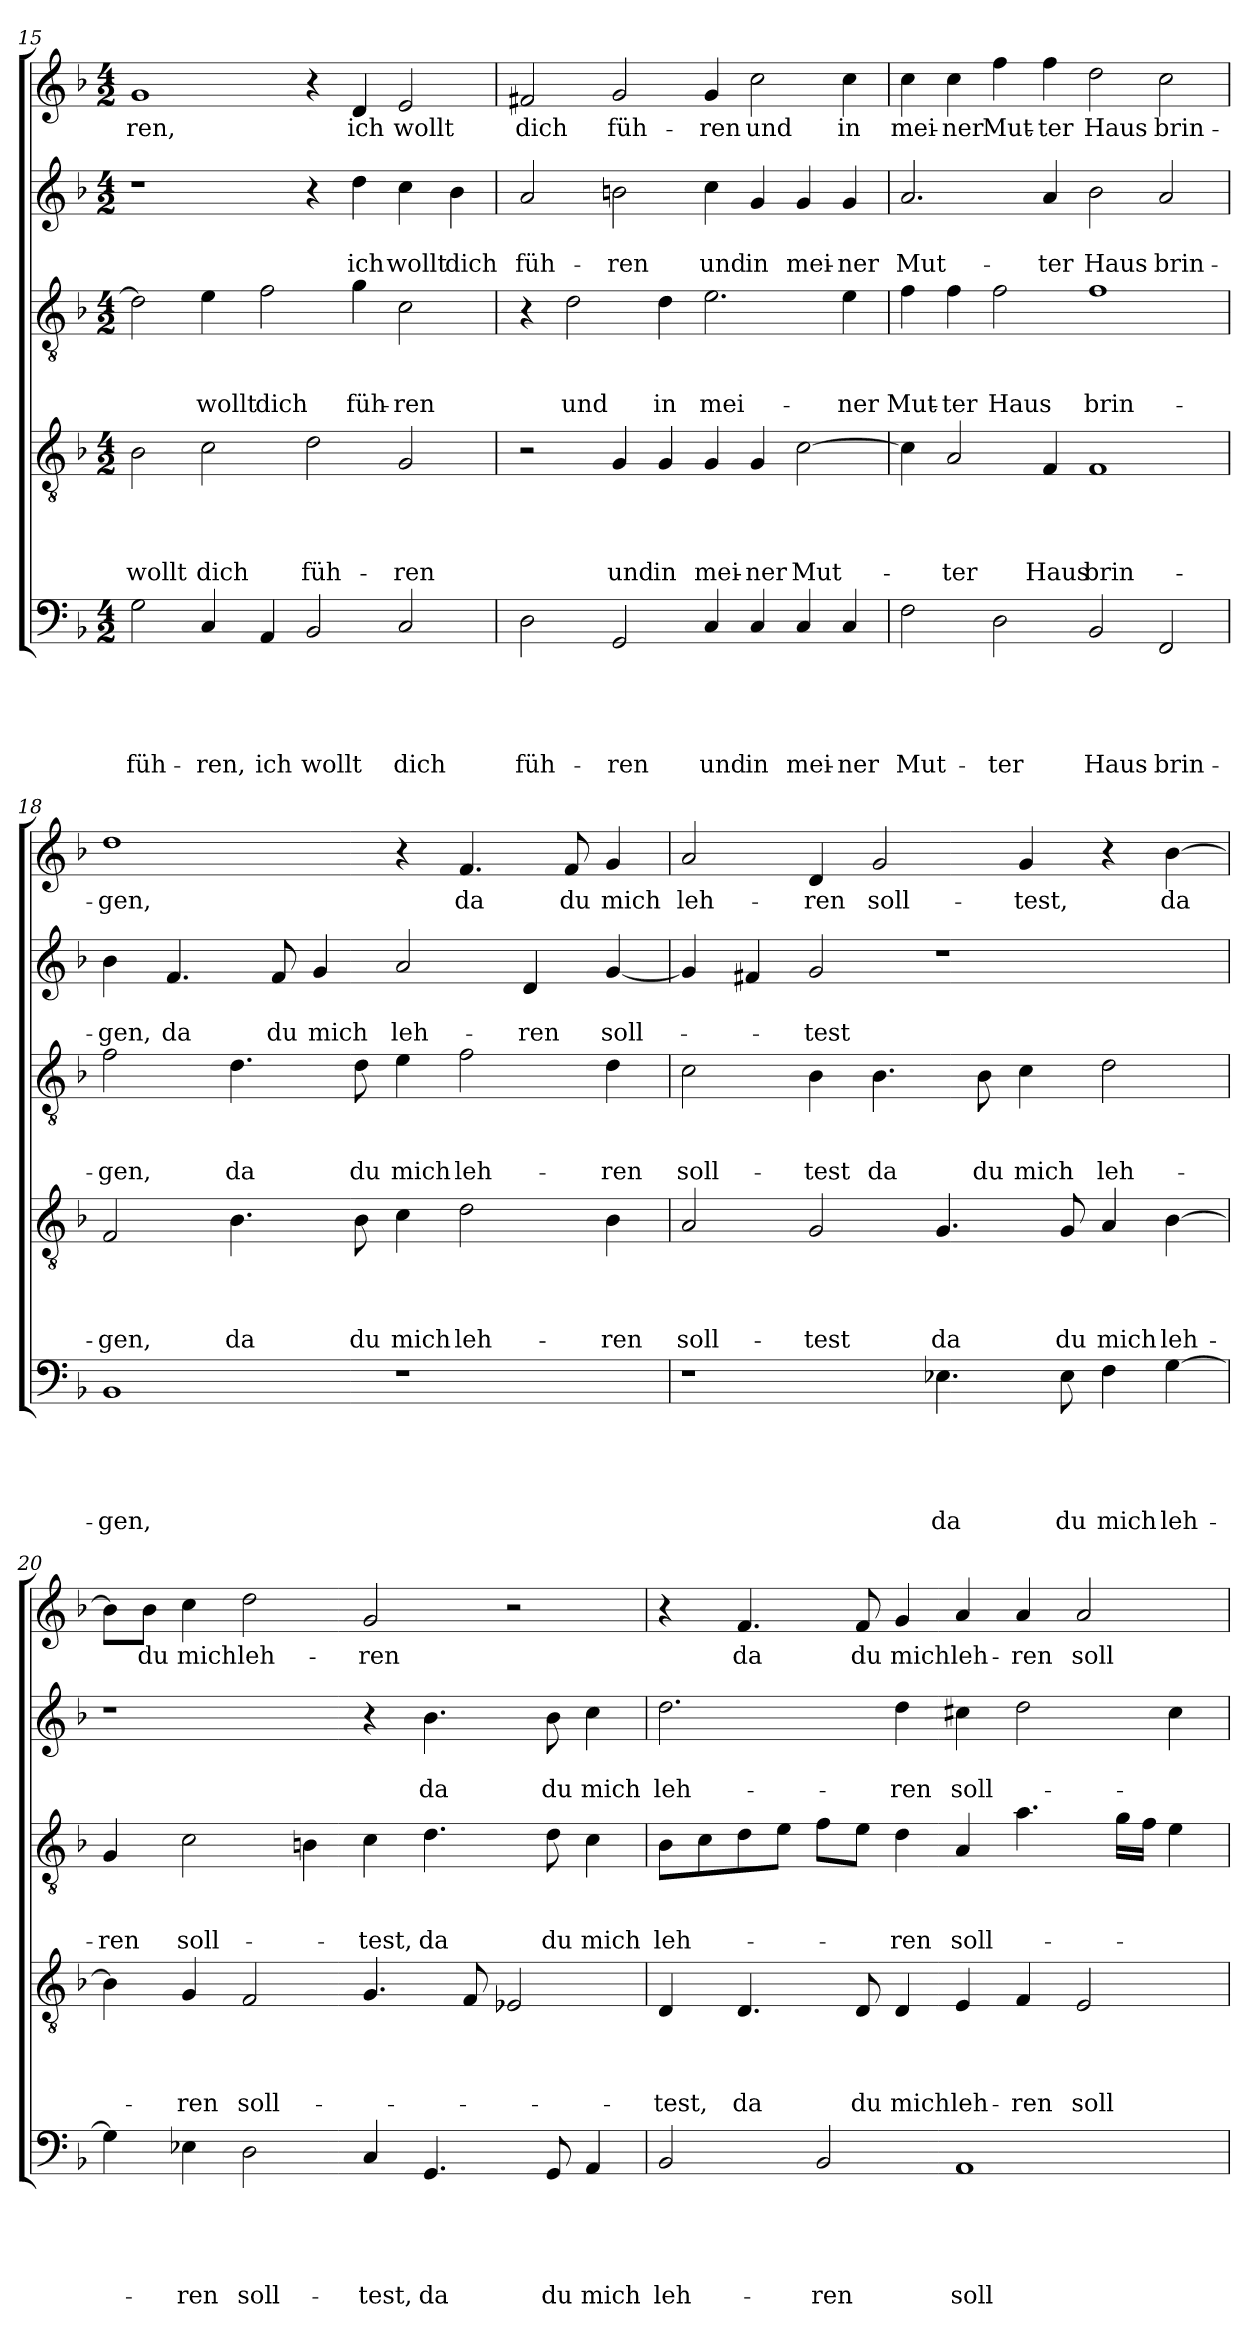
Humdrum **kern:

**kern	**text	**text	**text	**text	**text	**kern	**text	**text	**text	**text	**kern	**text	**text	**text	**kern	**text	**text	**kern	**text
*part5	*part5	*part5	*part5	*part5	*part5	*part4	*part4	*part4	*part4	*part4	*part3	*part3	*part3	*part3	*part2	*part2	*part2	*part1	*part1
*staff5	*staff5	*staff5	*staff5	*staff5	*staff5	*staff4	*staff4	*staff4	*staff4	*staff4	*staff3	*staff3	*staff3	*staff3	*staff2	*staff2	*staff2	*staff1	*staff1
*clefF4	*	*	*	*	*	*clefGv2	*	*	*	*	*clefGv2	*	*	*	*clefG2	*	*	*clefG2	*
*k[b-]	*	*	*	*	*	*k[b-]	*	*	*	*	*k[b-]	*	*	*	*k[b-]	*	*	*k[b-]	*
*F:	*	*	*	*	*	*F:	*	*	*	*	*F:	*	*	*	*F:	*	*	*F:	*
*M4/2	*	*	*	*	*	*M4/2	*	*	*	*	*M4/2	*	*	*	*M4/2	*	*	*M4/2	*
=15	=15	=15	=15	=15	=15	=15	=15	=15	=15	=15	=15	=15	=15	=15	=15	=15	=15	=15	=15
!	!	!	!	!	!LO:LY:b	!	!	!	!	!LO:LY:b	!	!	!	!	!	!	!	!	!LO:LY:b
2G\	.	.	.	.	füh-	2B-\	.	.	.	wollt	2d\]	.	.	.	1r	.	.	1g	-ren,
!	!	!	!	!	!LO:LY:b	!	!	!	!	!LO:LY:b	!	!	!	!LO:LY:b	!	!	!	!	!
4C/	.	.	.	.	-ren,	2c\	.	.	.	dich	4e\	.	.	wollt	.	.	.	.	.
!	!	!	!	!	!LO:LY:b	!	!	!	!	!	!	!	!	!LO:LY:b	!	!	!	!	!
4AA/	.	.	.	.	ich	.	.	.	.	.	2f\	.	.	dich	.	.	.	.	.
!	!	!	!	!	!LO:LY:b	!	!	!	!	!LO:LY:b	!	!	!	!	!	!	!	!	!
2BB-/	.	.	.	.	wollt	2d\	.	.	.	füh-	.	.	.	.	4r	.	.	4r	.
!	!	!	!	!	!	!	!	!	!	!	!	!	!	!LO:LY:b	!	!	!LO:LY:b	!	!LO:LY:b
.	.	.	.	.	.	.	.	.	.	.	4g\	.	.	füh-	4dd\	.	ich	4d/	ich
!	!	!	!	!	!LO:LY:b	!	!	!	!	!LO:LY:b	!	!	!	!LO:LY:b	!	!	!LO:LY:b	!	!LO:LY:b
2C/	.	.	.	.	dich	2G/	.	.	.	-ren	2c\	.	.	-ren	4cc\	.	wollt	2e/	wollt
!	!	!	!	!	!	!	!	!	!	!	!	!	!	!	!	!	!LO:LY:b	!	!
.	.	.	.	.	.	.	.	.	.	.	.	.	.	.	4b-\	.	dich	.	.
=16	=16	=16	=16	=16	=16	=16	=16	=16	=16	=16	=16	=16	=16	=16	=16	=16	=16	=16	=16
!	!	!	!	!	!LO:LY:b	!	!	!	!	!	!	!	!	!	!	!	!LO:LY:b	!	!LO:LY:b
2D\	.	.	.	.	füh-	2r	.	.	.	.	4r	.	.	.	2a/	.	füh-	2f#X/	dich
!	!	!	!	!	!	!	!	!	!	!	!	!	!	!LO:LY:b	!	!	!	!	!
.	.	.	.	.	.	.	.	.	.	.	2d\	.	.	und	.	.	.	.	.
!	!	!	!	!	!LO:LY:b	!	!	!	!	!LO:LY:b	!	!	!	!	!	!	!LO:LY:b	!	!LO:LY:b
2GG/	.	.	.	.	-ren	4G/	.	.	.	und	.	.	.	.	2bn\	.	-ren	2g/	füh-
!	!	!	!	!	!	!	!	!	!	!LO:LY:b	!	!	!	!LO:LY:b	!	!	!	!	!
.	.	.	.	.	.	4G/	.	.	.	in	4d\	.	.	in	.	.	.	.	.
!	!	!	!	!	!LO:LY:b	!	!	!	!	!LO:LY:b	!	!	!	!LO:LY:b	!	!	!LO:LY:b	!	!LO:LY:b
4C/	.	.	.	.	und	4G/	.	.	.	mei-	2.e\	.	.	mei-	4cc\	.	und	4g/	-ren
!	!	!	!	!	!LO:LY:b	!	!	!	!	!LO:LY:b	!	!	!	!	!	!	!LO:LY:b	!	!LO:LY:b
4C/	.	.	.	.	in	4G/	.	.	.	-ner	.	.	.	.	4g/	.	in	2cc\	und
!	!	!	!	!	!LO:LY:b	!	!	!	!	!LO:LY:b	!	!	!	!	!	!	!LO:LY:b	!	!
4C/	.	.	.	.	mei-	[2c\	.	.	.	Mut-	.	.	.	.	4g/	.	mei-	.	.
!	!	!	!	!	!LO:LY:b	!	!	!	!	!	!	!	!	!LO:LY:b	!	!	!LO:LY:b	!	!LO:LY:b
4C/	.	.	.	.	-ner	.	.	.	.	.	4e\	.	.	-ner	4g/	.	-ner	4cc\	in
=17	=17	=17	=17	=17	=17	=17	=17	=17	=17	=17	=17	=17	=17	=17	=17	=17	=17	=17	=17
!	!	!	!	!	!LO:LY:b	!	!	!	!	!	!	!	!	!LO:LY:b	!	!	!LO:LY:b	!	!LO:LY:b
2F\	.	.	.	.	Mut-	4c\]	.	.	.	.	4f\	.	.	Mut-	2.a/	.	Mut-	4cc\	mei-
!	!	!	!	!	!	!	!	!	!	!LO:LY:b	!	!	!	!LO:LY:b	!	!	!	!	!LO:LY:b
.	.	.	.	.	.	2A/	.	.	.	-ter	4f\	.	.	-ter	.	.	.	4cc\	-ner
!	!	!	!	!	!LO:LY:b	!	!	!	!	!	!	!	!	!LO:LY:b	!	!	!	!	!LO:LY:b
2D\	.	.	.	.	-ter	.	.	.	.	.	2f\	.	.	Haus	.	.	.	4ff\	Mut-
!	!	!	!	!	!	!	!	!	!	!LO:LY:b	!	!	!	!	!	!	!LO:LY:b	!	!LO:LY:b
.	.	.	.	.	.	4F/	.	.	.	Haus	.	.	.	.	4a/	.	-ter	4ff\	-ter
!	!	!	!	!	!LO:LY:b	!	!	!	!	!LO:LY:b	!	!	!	!LO:LY:b	!	!	!LO:LY:b	!	!LO:LY:b
2BB-/	.	.	.	.	Haus	1F	.	.	.	brin-	1f	.	.	brin-	2b-\	.	Haus	2dd\	Haus
!	!	!	!	!	!LO:LY:b	!	!	!	!	!	!	!	!	!	!	!	!LO:LY:b	!	!LO:LY:b
2FF/	.	.	.	.	brin-	.	.	.	.	.	.	.	.	.	2a/	.	brin-	2cc\	brin-
!!LO:LB:g=z
=18	=18	=18	=18	=18	=18	=18	=18	=18	=18	=18	=18	=18	=18	=18	=18	=18	=18	=18	=18
!	!	!	!	!	!LO:LY:b	!	!	!	!	!LO:LY:b	!	!	!	!LO:LY:b	!	!	!LO:LY:b	!	!LO:LY:b
1BB-	.	.	.	.	-gen,	2F/	.	.	.	-gen,	2f\	.	.	-gen,	4b-\	.	-gen,	1dd	-gen,
!	!	!	!	!	!	!	!	!	!	!	!	!	!	!	!	!	!LO:LY:b	!	!
.	.	.	.	.	.	.	.	.	.	.	.	.	.	.	4.f/	.	da	.	.
!	!	!	!	!	!	!	!	!	!	!LO:LY:b	!	!	!	!LO:LY:b	!	!	!	!	!
.	.	.	.	.	.	4.B-\	.	.	.	da	4.d\	.	.	da	.	.	.	.	.
!	!	!	!	!	!	!	!	!	!	!	!	!	!	!	!	!	!LO:LY:b	!	!
.	.	.	.	.	.	.	.	.	.	.	.	.	.	.	8f/	.	du	.	.
!	!	!	!	!	!	!	!	!	!	!	!	!	!	!	!	!	!LO:LY:b	!	!
.	.	.	.	.	.	.	.	.	.	.	.	.	.	.	4g/	.	mich	.	.
!	!	!	!	!	!	!	!	!	!	!LO:LY:b	!	!	!	!LO:LY:b	!	!	!	!	!
.	.	.	.	.	.	8B-\	.	.	.	du	8d\	.	.	du	.	.	.	.	.
!	!	!	!	!	!	!	!	!	!	!LO:LY:b	!	!	!	!LO:LY:b	!	!	!LO:LY:b	!	!
1r	.	.	.	.	.	4c\	.	.	.	mich	4e\	.	.	mich	2a/	.	leh-	4r	.
!	!	!	!	!	!	!	!	!	!	!LO:LY:b	!	!	!	!LO:LY:b	!	!	!	!	!LO:LY:b
.	.	.	.	.	.	2d\	.	.	.	leh-	2f\	.	.	leh-	.	.	.	4.f/	da
!	!	!	!	!	!	!	!	!	!	!	!	!	!	!	!	!	!LO:LY:b	!	!
.	.	.	.	.	.	.	.	.	.	.	.	.	.	.	4d/	.	-ren	.	.
!	!	!	!	!	!	!	!	!	!	!	!	!	!	!	!	!	!	!	!LO:LY:b
.	.	.	.	.	.	.	.	.	.	.	.	.	.	.	.	.	.	8f/	du
!	!	!	!	!	!	!	!	!	!	!LO:LY:b	!	!	!	!LO:LY:b	!	!	!LO:LY:b	!	!LO:LY:b
.	.	.	.	.	.	4B-\	.	.	.	-ren	4d\	.	.	-ren	[4g/	.	soll-	4g/	mich
=19	=19	=19	=19	=19	=19	=19	=19	=19	=19	=19	=19	=19	=19	=19	=19	=19	=19	=19	=19
!	!	!	!	!	!	!	!	!	!	!LO:LY:b	!	!	!	!LO:LY:b	!	!	!	!	!LO:LY:b
1r	.	.	.	.	.	2A/	.	.	.	soll-	2c\	.	.	soll-	4g/]	.	.	2a/	leh-
.	.	.	.	.	.	.	.	.	.	.	.	.	.	.	4f#X/	.	.	.	.
!	!	!	!	!	!	!	!	!	!	!LO:LY:b	!	!	!	!LO:LY:b	!	!	!LO:LY:b	!	!LO:LY:b
.	.	.	.	.	.	2G/	.	.	.	-test	4B-\	.	.	-test	2g/	.	-test	4d/	-ren
!	!	!	!	!	!	!	!	!	!	!	!	!	!	!LO:LY:b	!	!	!	!	!LO:LY:b
.	.	.	.	.	.	.	.	.	.	.	4.B-\	.	.	da	.	.	.	2g/	soll-
!	!	!	!	!	!LO:LY:b	!	!	!	!	!LO:LY:b	!	!	!	!	!	!	!	!	!
4.E-X\	.	.	.	.	da	4.G/	.	.	.	da	.	.	.	.	1r	.	.	.	.
!	!	!	!	!	!	!	!	!	!	!	!	!	!	!LO:LY:b	!	!	!	!	!
.	.	.	.	.	.	.	.	.	.	.	8B-\	.	.	du	.	.	.	.	.
!	!	!	!	!	!	!	!	!	!	!	!	!	!	!LO:LY:b	!	!	!	!	!LO:LY:b
.	.	.	.	.	.	.	.	.	.	.	4c\	.	.	mich	.	.	.	4g/	-test,
!	!	!	!	!	!LO:LY:b	!	!	!	!	!LO:LY:b	!	!	!	!	!	!	!	!	!
8E-\	.	.	.	.	du	8G/	.	.	.	du	.	.	.	.	.	.	.	.	.
!	!	!	!	!	!LO:LY:b	!	!	!	!	!LO:LY:b	!	!	!	!LO:LY:b	!	!	!	!	!
4F\	.	.	.	.	mich	4A/	.	.	.	mich	2d\	.	.	leh-	.	.	.	4r	.
!	!	!	!	!	!LO:LY:b	!	!	!	!	!LO:LY:b	!	!	!	!	!	!	!	!	!LO:LY:b
[4G\	.	.	.	.	leh-	[4B-\	.	.	.	leh-	.	.	.	.	.	.	.	[4b-\	da
=20	=20	=20	=20	=20	=20	=20	=20	=20	=20	=20	=20	=20	=20	=20	=20	=20	=20	=20	=20
!	!	!	!	!	!	!	!	!	!	!	!	!	!	!LO:LY:b	!	!	!	!	!
4G\]	.	.	.	.	.	4B-\]	.	.	.	.	4G/	.	.	-ren	1r	.	.	8b-\L]	.
!	!	!	!	!	!	!	!	!	!	!	!	!	!	!	!	!	!	!	!LO:LY:b
.	.	.	.	.	.	.	.	.	.	.	.	.	.	.	.	.	.	8b-\J	du
!	!	!	!	!	!LO:LY:b	!	!	!	!	!LO:LY:b	!	!	!	!LO:LY:b	!	!	!	!	!LO:LY:b
4E-X\	.	.	.	.	-ren	4G/	.	.	.	-ren	2c\	.	.	soll-	.	.	.	4cc\	mich
!	!	!	!	!	!LO:LY:b	!	!	!	!	!LO:LY:b	!	!	!	!	!	!	!	!	!LO:LY:b
2D\	.	.	.	.	soll-	2F/	.	.	.	soll-	.	.	.	.	.	.	.	2dd\	leh-
.	.	.	.	.	.	.	.	.	.	.	4Bn\	.	.	.	.	.	.	.	.
!	!	!	!	!	!LO:LY:b	!	!	!	!	!	!	!	!	!LO:LY:b	!	!	!	!	!LO:LY:b
4C/	.	.	.	.	-test,	4.G/	.	.	.	.	4c\	.	.	-test,	4r	.	.	2g/	-ren
!	!	!	!	!	!LO:LY:b	!	!	!	!	!	!	!	!	!LO:LY:b	!	!	!LO:LY:b	!	!
4.GG/	.	.	.	.	da	.	.	.	.	.	4.d\	.	.	da	4.b-\	.	da	.	.
.	.	.	.	.	.	8F/	.	.	.	.	.	.	.	.	.	.	.	.	.
.	.	.	.	.	.	2E-X/	.	.	.	.	.	.	.	.	.	.	.	2r	.
!	!	!	!	!	!LO:LY:b	!	!	!	!	!	!	!	!	!LO:LY:b	!	!	!LO:LY:b	!	!
8GG/	.	.	.	.	du	.	.	.	.	.	8d\	.	.	du	8b-\	.	du	.	.
!	!	!	!	!	!LO:LY:b	!	!	!	!	!	!	!	!	!LO:LY:b	!	!	!LO:LY:b	!	!
4AA/	.	.	.	.	mich	.	.	.	.	.	4c\	.	.	mich	4cc\	.	mich	.	.
!!LO:LB:g=z
=21	=21	=21	=21	=21	=21	=21	=21	=21	=21	=21	=21	=21	=21	=21	=21	=21	=21	=21	=21
!	!	!	!	!	!LO:LY:b	!	!	!	!	!LO:LY:b	!	!	!	!LO:LY:b	!	!	!LO:LY:b	!	!
2BB-/	.	.	.	.	leh-	4D/	.	.	.	-test,	8B-\L	.	.	leh-	2.dd\	.	leh-	4r	.
.	.	.	.	.	.	.	.	.	.	.	8c\	.	.	.	.	.	.	.	.
!	!	!	!	!	!	!	!	!	!	!LO:LY:b	!	!	!	!	!	!	!	!	!LO:LY:b
.	.	.	.	.	.	4.D/	.	.	.	da	8d\	.	.	.	.	.	.	4.f/	da
.	.	.	.	.	.	.	.	.	.	.	8e\J	.	.	.	.	.	.	.	.
!	!	!	!	!	!LO:LY:b	!	!	!	!	!	!	!	!	!	!	!	!	!	!
2BB-/	.	.	.	.	-ren	.	.	.	.	.	8f\L	.	.	.	.	.	.	.	.
!	!	!	!	!	!	!	!	!	!	!LO:LY:b	!	!	!	!	!	!	!	!	!LO:LY:b
.	.	.	.	.	.	8D/	.	.	.	du	8e\J	.	.	.	.	.	.	8f/	du
!	!	!	!	!	!	!	!	!	!	!LO:LY:b	!	!	!	!LO:LY:b	!	!	!LO:LY:b	!	!LO:LY:b
.	.	.	.	.	.	4D/	.	.	.	mich	4d\	.	.	-ren	4dd\	.	-ren	4g/	mich
!	!	!	!	!	!LO:LY:b	!	!	!	!	!LO:LY:b	!	!	!	!LO:LY:b	!	!	!LO:LY:b	!	!LO:LY:b
1AA	.	.	.	.	soll-	4E/	.	.	.	leh-	4A/	.	.	soll-	4cc#X\	.	soll-	4a/	leh-
!	!	!	!	!	!	!	!	!	!	!LO:LY:b	!	!	!	!	!	!	!	!	!LO:LY:b
.	.	.	.	.	.	4F/	.	.	.	-ren	4.a\	.	.	.	2dd\	.	.	4a/	-ren
!	!	!	!	!	!	!	!	!	!	!LO:LY:b	!	!	!	!	!	!	!	!	!LO:LY:b
.	.	.	.	.	.	2E/	.	.	.	soll-	.	.	.	.	.	.	.	2a/	soll-
.	.	.	.	.	.	.	.	.	.	.	16g\LL	.	.	.	.	.	.	.	.
.	.	.	.	.	.	.	.	.	.	.	16f\JJ	.	.	.	.	.	.	.	.
.	.	.	.	.	.	.	.	.	.	.	4e\	.	.	.	4cc#\	.	.	.	.
=	=	=	=	=	=	=	=	=	=	=	=	=	=	=	=	=	=	=	=
*-	*-	*-	*-	*-	*-	*-	*-	*-	*-	*-	*-	*-	*-	*-	*-	*-	*-	*-	*-
